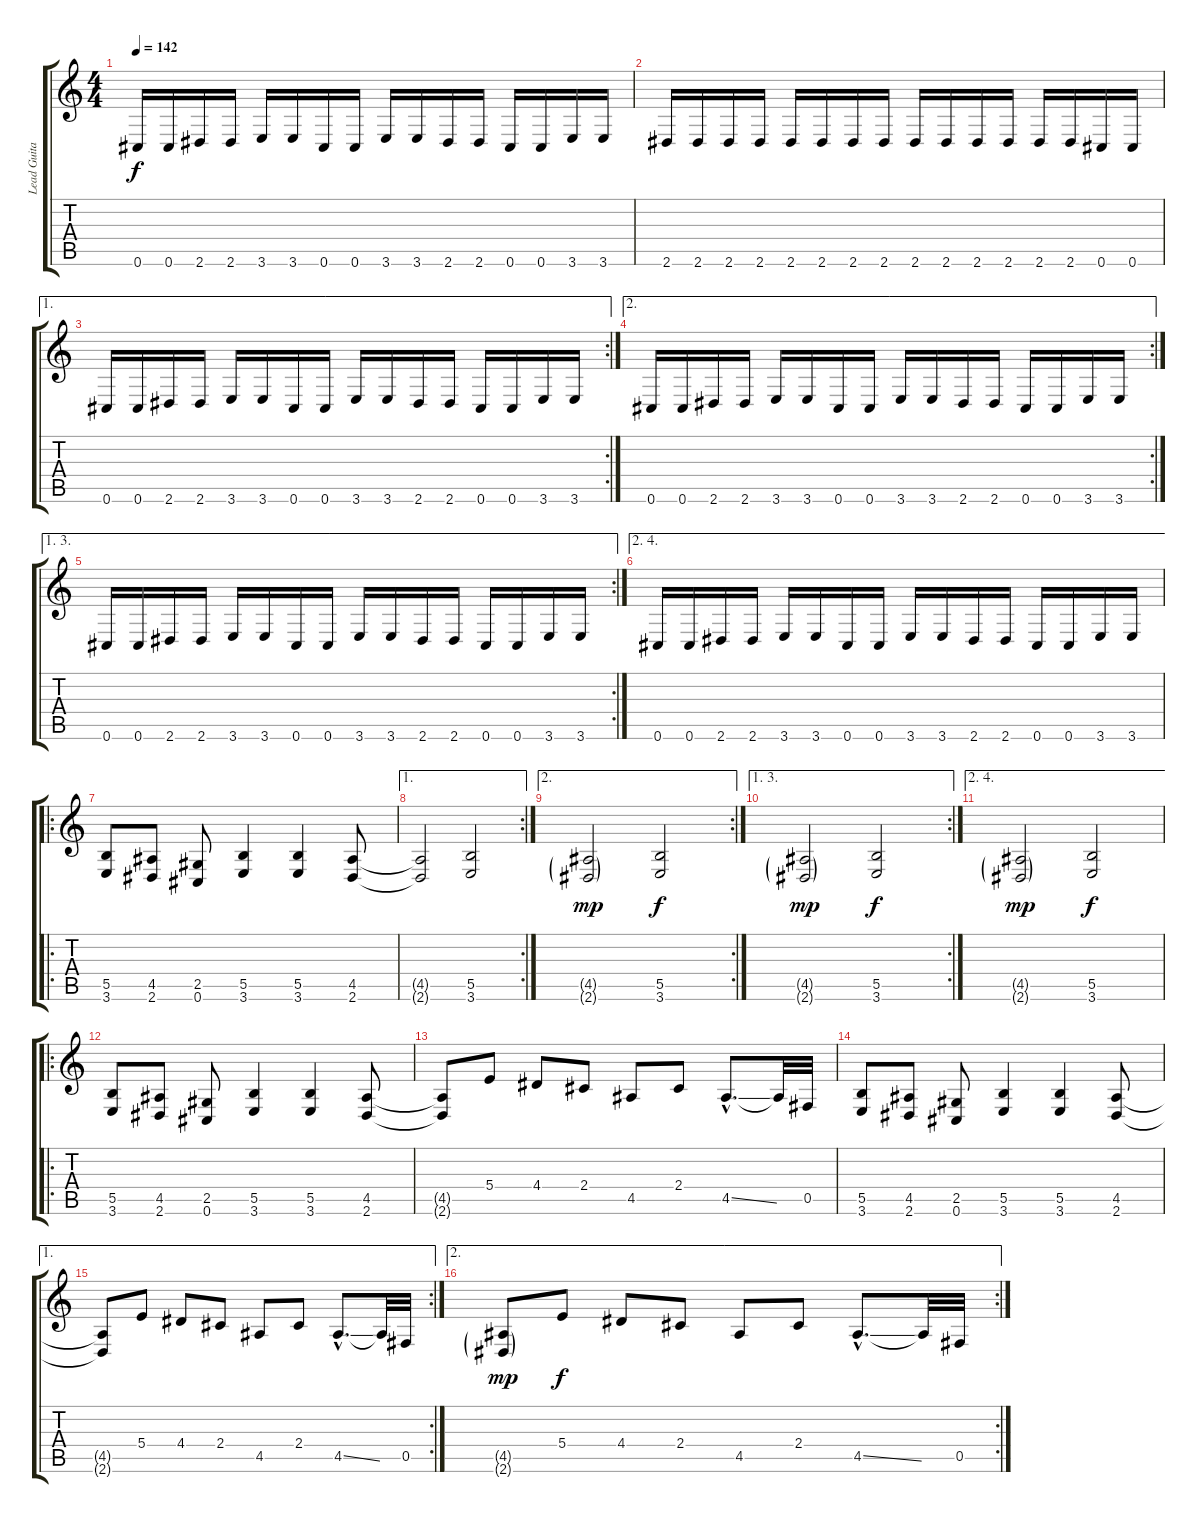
\track ("Lead Guitar" "Lead Guita") {instrument distortionguitar}
\staff {score tabs}
\tuning (Db4 Ab3 E3 B2 Gb2 Db2) {hide}
\ts (4 4)
\tempo 142
\clef g2
\ks c
0.6.16{dy f} 0.6.16 2.6.16 2.6.16 3.6.16 3.6.16 0.6.16 0.6.16 3.6.16 3.6.16 2.6.16 2.6.16 0.6.16 0.6.16 3.6.16 3.6.16 |
2.6.16 2.6.16 2.6.16 2.6.16 2.6.16 2.6.16 2.6.16 2.6.16 2.6.16 2.6.16 2.6.16 2.6.16 2.6.16 2.6.16 0.6.16 0.6.16 |
\ae 1
\rc 2
0.6.16 0.6.16 2.6.16 2.6.16 3.6.16 3.6.16 0.6.16 0.6.16 3.6.16 3.6.16 2.6.16 2.6.16 0.6.16 0.6.16 3.6.16 3.6.16 |
\ae 2
\rc 2
0.6.16 0.6.16 2.6.16 2.6.16 3.6.16 3.6.16 0.6.16 0.6.16 3.6.16 3.6.16 2.6.16 2.6.16 0.6.16 0.6.16 3.6.16 3.6.16 |
\ae (1 3)
\rc 2
0.6.16 0.6.16 2.6.16 2.6.16 3.6.16 3.6.16 0.6.16 0.6.16 3.6.16 3.6.16 2.6.16 2.6.16 0.6.16 0.6.16 3.6.16 3.6.16 |
\ae (2 4)
0.6.16 0.6.16 2.6.16 2.6.16 3.6.16 3.6.16 0.6.16 0.6.16 3.6.16 3.6.16 2.6.16 2.6.16 0.6.16 0.6.16 3.6.16 3.6.16 |
\ro
(5.5 3.6).8 (4.5 2.6).8 (2.5 0.6).8 (5.5 3.6).4 (5.5 3.6).4 (4.5 2.6).8 |
\ae 1
\rc 2
(4.5{t} 2.6{t}).2 (5.5 3.6).2 |
\ae 2
\rc 2
(4.5{g} 2.6{g}).2{dy mp} (5.5 3.6).2{dy f} |
\ae (1 3)
\rc 2
(4.5{g} 2.6{g}).2{dy mp} (5.5 3.6).2{dy f} |
\ae (2 4)
(4.5{g} 2.6{g}).2{dy mp} (5.5 3.6).2{dy f} |
\ro
(5.5 3.6).8 (4.5 2.6).8 (2.5 0.6).8 (5.5 3.6).4 (5.5 3.6).4 (4.5 2.6).8 |
(4.5{t} 2.6{t}).8 5.4.8 4.4.8 2.4.8 4.5.8 2.4.8 4.5{ss hac}.8{d} 4.5{t}.32 0.5.32 |
(5.5 3.6).8 (4.5 2.6).8 (2.5 0.6).8 (5.5 3.6).4 (5.5 3.6).4 (4.5 2.6).8 |
\ae 1
\rc 2
(4.5{t} 2.6{t}).8 5.4.8 4.4.8 2.4.8 4.5.8 2.4.8 4.5{ss hac}.8{d} 4.5{t}.32 0.5.32 |
\ae 2
\rc 2
(4.5{g} 2.6{g}).8{dy mp} 5.4.8{dy f} 4.4.8 2.4.8 4.5.8 2.4.8 4.5{ss hac}.8{d} 4.5{t}.32 0.5.32
